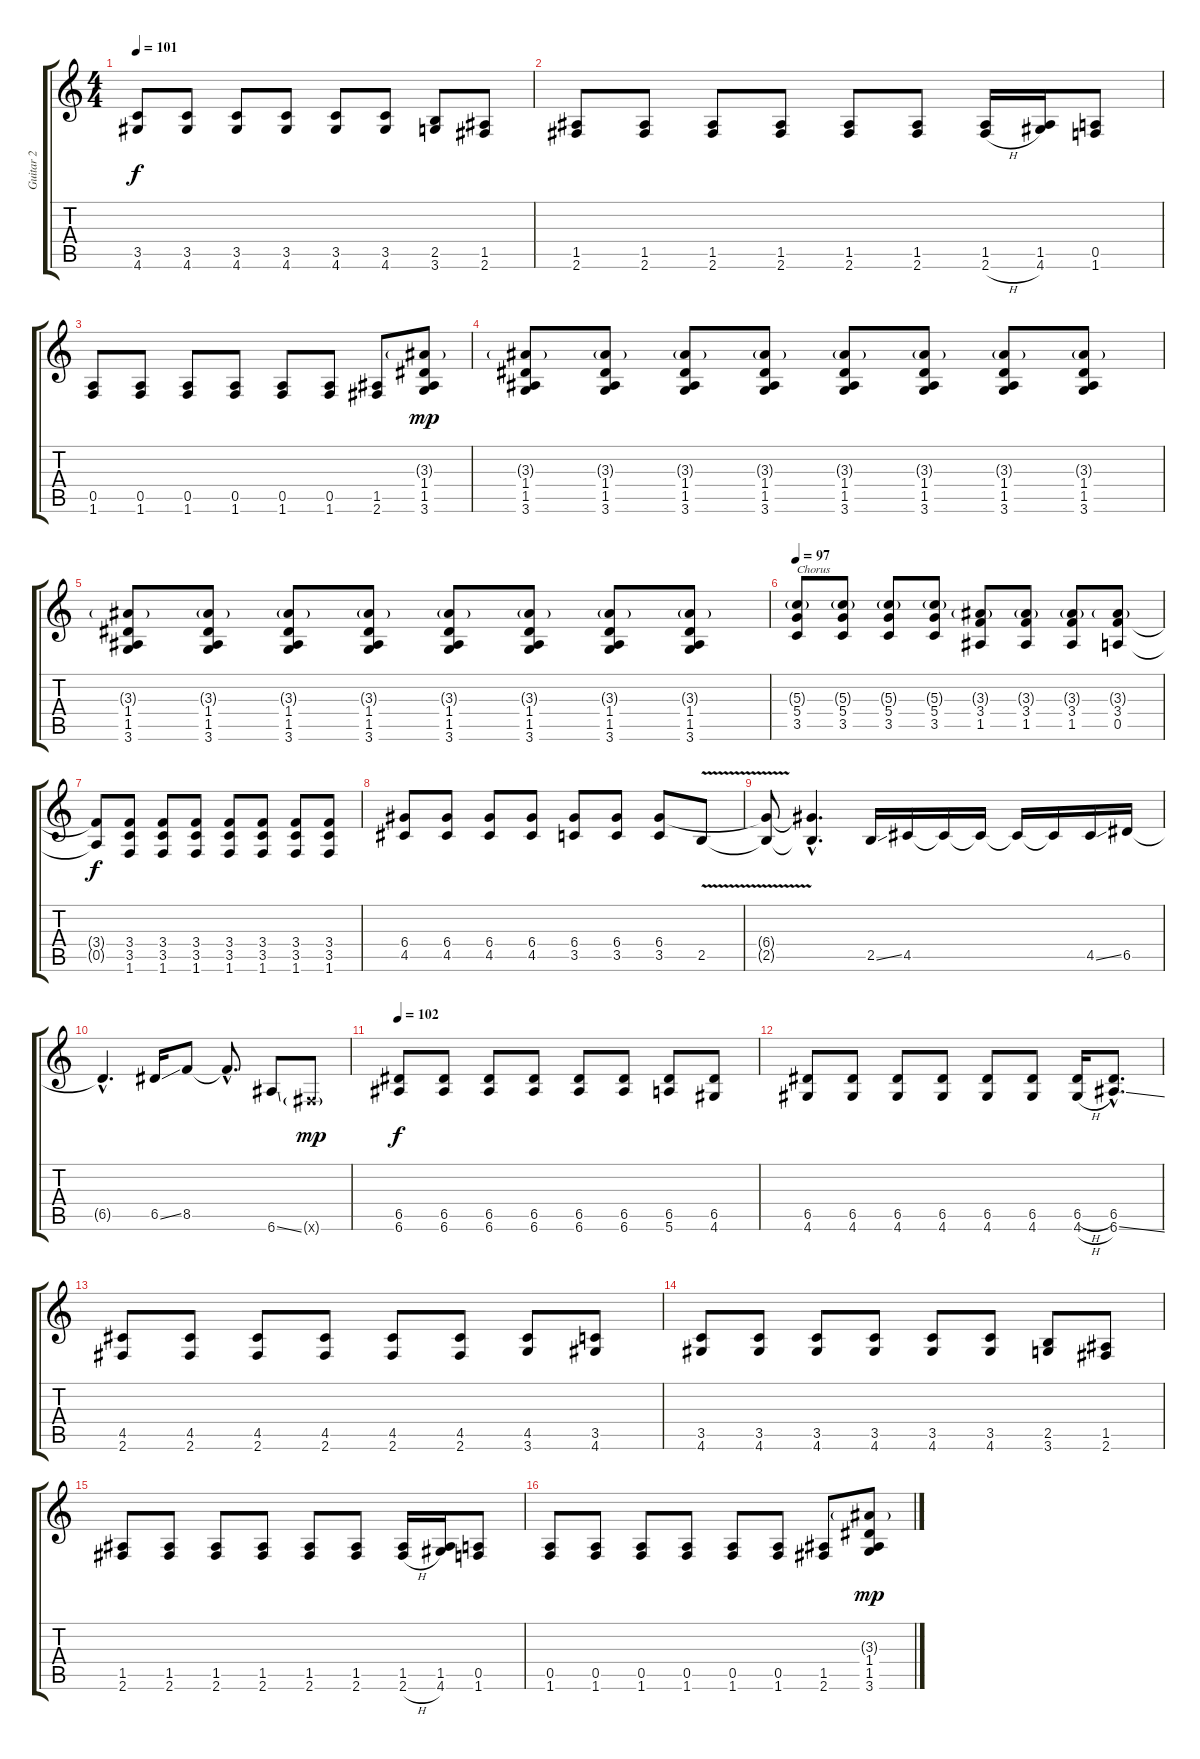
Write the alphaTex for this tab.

\track ("Guitar 2" "Guitar 2") {instrument distortionguitar}
\staff {score tabs}
\tuning (E4 B3 G3 D3 A2 E2) {hide}
\ts (4 4)
\tempo 101
\clef g2
\ks c
(3.5 4.6).8{dy f} (3.5 4.6).8 (3.5 4.6).8 (3.5 4.6).8 (3.5 4.6).8 (3.5 4.6).8 (2.5 3.6).8 (1.5 2.6).8 |
(1.5 2.6).8 (1.5 2.6).8 (1.5 2.6).8 (1.5 2.6).8 (1.5 2.6).8 (1.5 2.6).8 (1.5 2.6{h}).16 (1.5 4.6).16 (0.5 1.6).8 |
(0.5 1.6).8 (0.5 1.6).8 (0.5 1.6).8 (0.5 1.6).8 (0.5 1.6).8 (0.5 1.6).8 (1.5 2.6).8 (3.3{g} 1.4 1.5 3.6).8{dy mp} |
(3.3{g} 1.4 1.5 3.6).8 (3.3{g} 1.4 1.5 3.6).8 (3.3{g} 1.4 1.5 3.6).8 (3.3{g} 1.4 1.5 3.6).8 (3.3{g} 1.4 1.5 3.6).8 (3.3{g} 1.4 1.5 3.6).8 (3.3{g} 1.4 1.5 3.6).8 (3.3{g} 1.4 1.5 3.6).8 |
(3.3{g} 1.4 1.5 3.6).8 (3.3{g} 1.4 1.5 3.6).8 (3.3{g} 1.4 1.5 3.6).8 (3.3{g} 1.4 1.5 3.6).8 (3.3{g} 1.4 1.5 3.6).8 (3.3{g} 1.4 1.5 3.6).8 (3.3{g} 1.4 1.5 3.6).8 (3.3{g} 1.4 1.5 3.6).8 |
\tempo 97
(5.3{g} 5.4 3.5).8{txt "Chorus"} (5.3{g} 5.4 3.5).8 (5.3{g} 5.4 3.5).8 (5.3{g} 5.4 3.5).8 (3.3{g} 3.4 1.5).8 (3.3{g} 3.4 1.5).8 (3.3{g} 3.4 1.5).8 (3.3{g} 3.4 0.5).8 |
(3.4{t} 0.5{t}).8{dy f} (3.4 3.5 1.6).8 (3.4 3.5 1.6).8 (3.4 3.5 1.6).8 (3.4 3.5 1.6).8 (3.4 3.5 1.6).8 (3.4 3.5 1.6).8 (3.4 3.5 1.6).8 |
(6.4 4.5).8 (6.4 4.5).8 (6.4 4.5).8 (6.4 4.5).8 (6.4 3.5).8 (6.4 3.5).8 (6.4 3.5).8 2.5{v}.8 |
(6.4{t} 2.5{t}).8 (6.4{hac t} 2.5{hac t}).4{d} 2.5{ss}.16 4.5.16 4.5{t}.16 4.5{t}.16 4.5{t}.16 4.5{t}.16 4.5{ss}.16 6.5.16 |
6.5{hac t}.4{d} 6.5{ss}.16 8.5.8 8.5{hac t}.8{d} 6.6{ss}.8 2.6{g x}.8{dy mp} |
\tempo 102
(6.5 6.6).8{dy f} (6.5 6.6).8 (6.5 6.6).8 (6.5 6.6).8 (6.5 6.6).8 (6.5 6.6).8 (6.5 5.6).8 (6.5 4.6).8 |
(6.5 4.6).8 (6.5 4.6).8 (6.5 4.6).8 (6.5 4.6).8 (6.5 4.6).8 (6.5 4.6).8 (6.5{h} 4.6{h}).16 (6.5{hac} 6.6{ss hac}).8{d} |
(4.5 2.6).8 (4.5 2.6).8 (4.5 2.6).8 (4.5 2.6).8 (4.5 2.6).8 (4.5 2.6).8 (4.5 3.6).8 (3.5 4.6).8 |
(3.5 4.6).8 (3.5 4.6).8 (3.5 4.6).8 (3.5 4.6).8 (3.5 4.6).8 (3.5 4.6).8 (2.5 3.6).8 (1.5 2.6).8 |
(1.5 2.6).8 (1.5 2.6).8 (1.5 2.6).8 (1.5 2.6).8 (1.5 2.6).8 (1.5 2.6).8 (1.5 2.6{h}).16 (1.5 4.6).16 (0.5 1.6).8 |
(0.5 1.6).8 (0.5 1.6).8 (0.5 1.6).8 (0.5 1.6).8 (0.5 1.6).8 (0.5 1.6).8 (1.5 2.6).8 (3.3{g} 1.4 1.5 3.6).8{dy mp}
